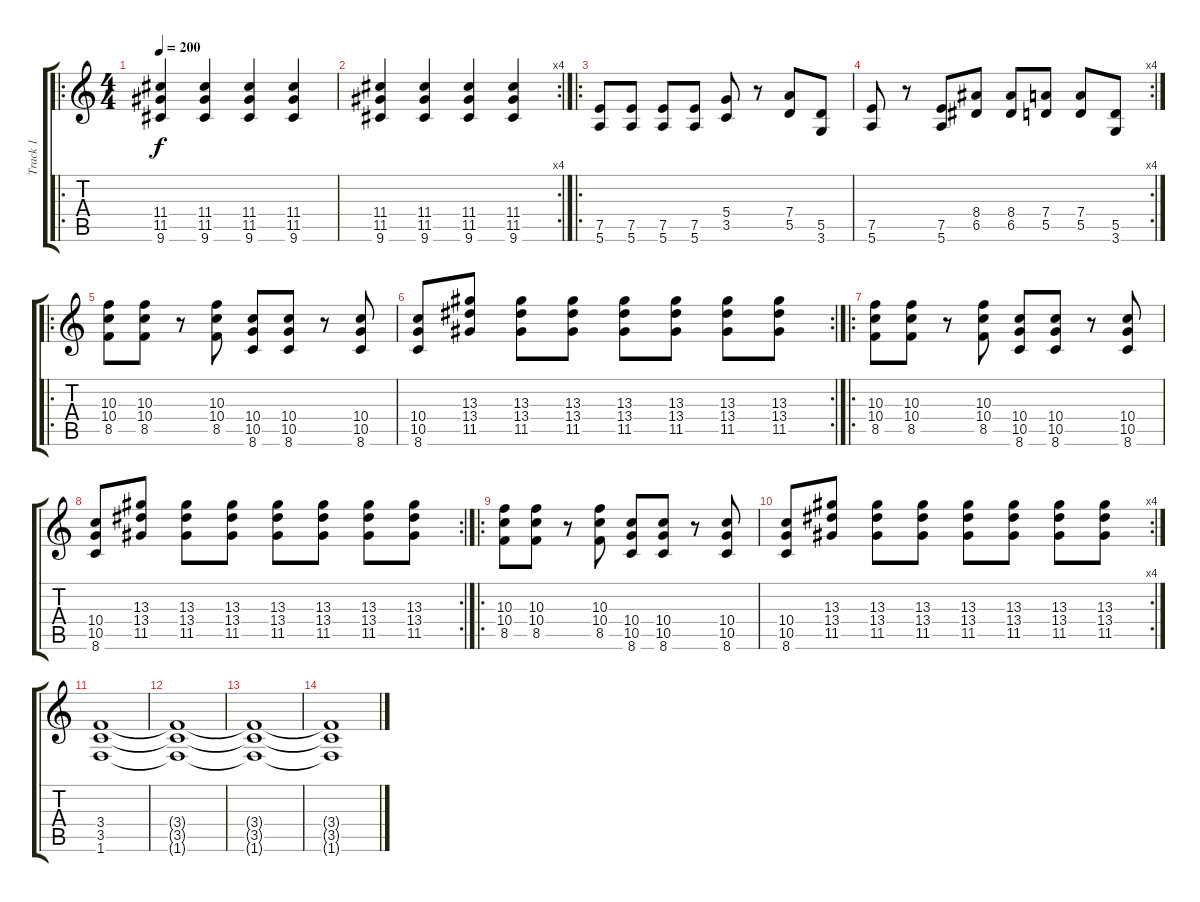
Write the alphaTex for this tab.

\track ("Track 1" "Track 1") {instrument distortionguitar}
\staff {score tabs}
\tuning (E4 B3 G3 D3 A2 E2) {hide}
\ro
\ts (4 4)
\tempo 200
\clef g2
\ks c
(11.4 11.5 9.6).4{dy f} (11.4 11.5 9.6).4 (11.4 11.5 9.6).4 (11.4 11.5 9.6).4 |
\rc 4
(11.4 11.5 9.6).4 (11.4 11.5 9.6).4 (11.4 11.5 9.6).4 (11.4 11.5 9.6).4 |
\ro
(7.5 5.6).8 (7.5 5.6).8 (7.5 5.6).8 (7.5 5.6).8 (5.4 3.5).8 r.8 (7.4 5.5).8 (5.5 3.6).8 |
\rc 4
(7.5 5.6).8 r.8 (7.5 5.6).8 (8.4 6.5).8 (8.4 6.5).8 (7.4 5.5).8 (7.4 5.5).8 (5.5 3.6).8 |
\ro
(10.3 10.4 8.5).8 (10.3 10.4 8.5).8 r.8 (10.3 10.4 8.5).8 (10.4 10.5 8.6).8 (10.4 10.5 8.6).8 r.8 (10.4 10.5 8.6).8 |
\rc 2
(10.4 10.5 8.6).8 (13.3 13.4 11.5).8 (13.3 13.4 11.5).8 (13.3 13.4 11.5).8 (13.3 13.4 11.5).8 (13.3 13.4 11.5).8 (13.3 13.4 11.5).8 (13.3 13.4 11.5).8 |
\ro
(10.3 10.4 8.5).8 (10.3 10.4 8.5).8 r.8 (10.3 10.4 8.5).8 (10.4 10.5 8.6).8 (10.4 10.5 8.6).8 r.8 (10.4 10.5 8.6).8 |
\rc 2
(10.4 10.5 8.6).8 (13.3 13.4 11.5).8 (13.3 13.4 11.5).8 (13.3 13.4 11.5).8 (13.3 13.4 11.5).8 (13.3 13.4 11.5).8 (13.3 13.4 11.5).8 (13.3 13.4 11.5).8 |
\ro
(10.3 10.4 8.5).8 (10.3 10.4 8.5).8 r.8 (10.3 10.4 8.5).8 (10.4 10.5 8.6).8 (10.4 10.5 8.6).8 r.8 (10.4 10.5 8.6).8 |
\rc 4
(10.4 10.5 8.6).8 (13.3 13.4 11.5).8 (13.3 13.4 11.5).8 (13.3 13.4 11.5).8 (13.3 13.4 11.5).8 (13.3 13.4 11.5).8 (13.3 13.4 11.5).8 (13.3 13.4 11.5).8 |
(3.4 3.5 1.6).1 |
(3.4{t} 3.5{t} 1.6{t}).1 |
(3.4{t} 3.5{t} 1.6{t}).1 |
(3.4{t} 3.5{t} 1.6{t}).1
